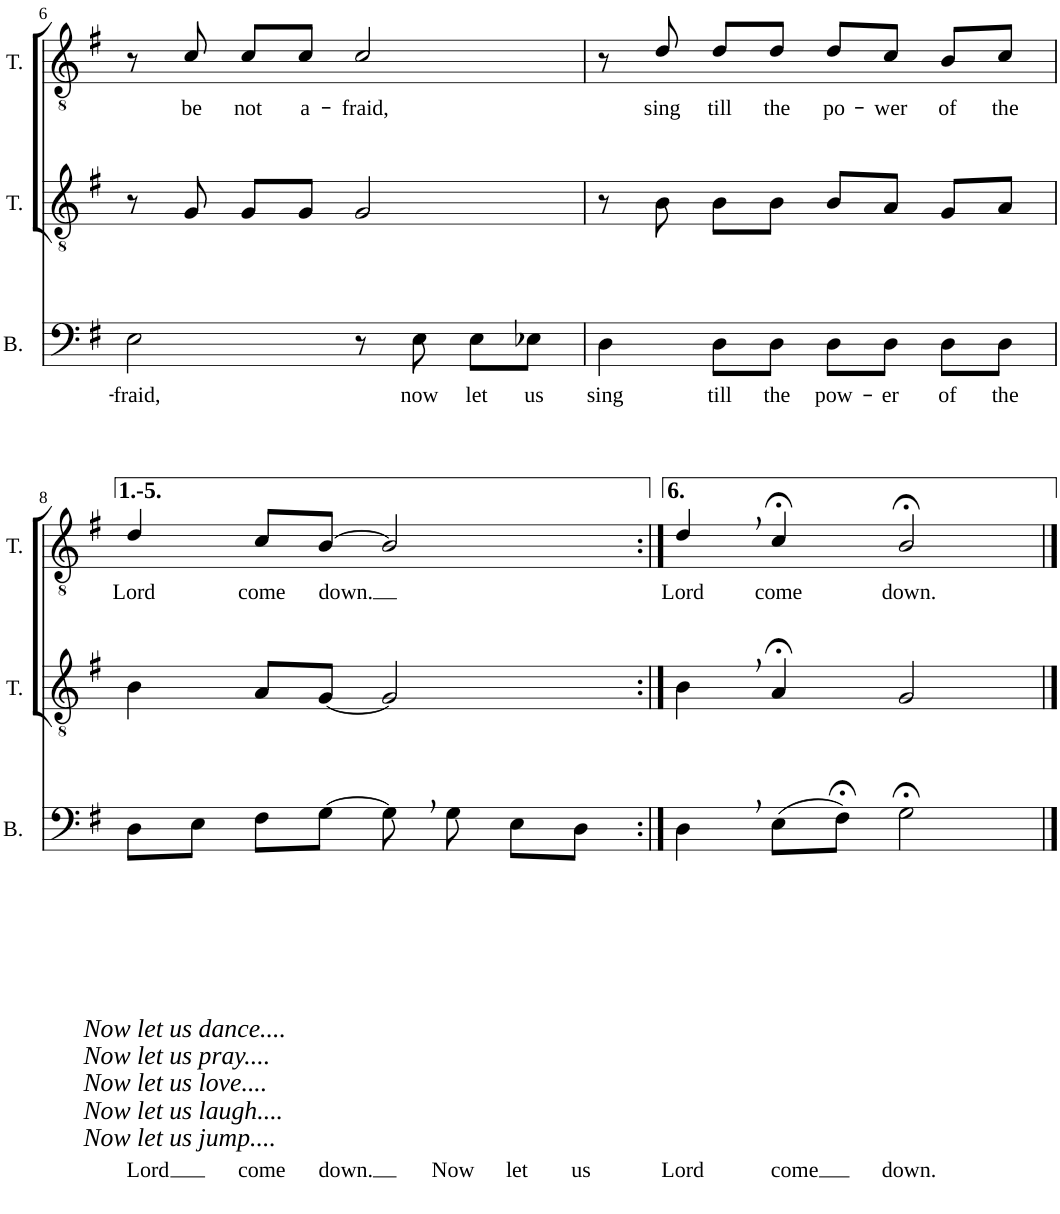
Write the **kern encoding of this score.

**kern	**text	**kern	**kern	**text
*part3	*part3	*part2	*part1	*part1
*staff3	*staff3	*staff2	*staff1	*staff1
*I"Bass	*	*I"Tenor	*I"Tenor	*
*I'B.	*	*I'T.	*I'T.	*
!!LO:PB:g=z
*clefF4	*	*clefGv2	*clefGv2	*
*k[f#]	*	*k[f#]	*k[f#]	*
*G:	*	*G:	*G:	*
*M4/4	*	*M4/4	*M4/4	*
=6	=6	=6	=6	=6
!	!LO:LY:b	!	!	!
2E\	-fraid,	8r	8r	.
!	!	!	!	!LO:LY:b
.	.	8G/	8c/	be
!	!	!	!	!LO:LY:b
.	.	8G/L	8c/L	not
!	!	!	!	!LO:LY:b
.	.	8G/J	8c/J	a-
!	!	!	!	!LO:LY:b
8r	.	2G/	2c/	-fraid,
!	!LO:LY:b	!	!	!
8E\	now	.	.	.
!	!LO:LY:b	!	!	!
8E\L	let	.	.	.
!	!LO:LY:b	!	!	!
8E-X\J	us	.	.	.
=7	=7	=7	=7	=7
!	!LO:LY:b	!	!	!
4D\	sing	8r	8r	.
!	!	!	!	!LO:LY:b
.	.	8B\	8d/	sing
!	!LO:LY:b	!	!	!LO:LY:b
8D\L	till	8B\L	8d/L	till
!	!LO:LY:b	!	!	!LO:LY:b
8D\J	the	8B\J	8d/J	the
!	!LO:LY:b	!	!	!LO:LY:b
8D\L	pow-	8B/L	8d/L	po-
!	!LO:LY:b	!	!	!LO:LY:b
8D\J	-er	8A/J	8c/J	-wer
!	!LO:LY:b	!	!	!LO:LY:b
8D\L	of	8G/L	8B/L	of
!	!LO:LY:b	!	!	!LO:LY:b
8D\J	the	8A/J	8c/J	the
!!LO:LB:g=z
=8	=8	=8	=8	=8
!LO:TX:b:i:t=Now let us dance....	!	!	!	!
!LO:TX:b:t=Now let us pray....	!	!	!	!
!LO:TX:b:t=Now let us love....	!	!	!	!
!LO:TX:b:t=Now let us laugh....	!	!	!	!
!LO:TX:b:t=Now let us jump....	!	!	!	!
!	!LO:LY:b	!	!	!LO:LY:b
8D\L	Lord	4B\	4d/	Lord
8E\J	.	.	.	.
!	!LO:LY:b	!	!	!LO:LY:b
8F#\L	come	8A/L	8c/L	come
!	!LO:LY:b	!	!	!LO:LY:b
[8G\J	down.	[8G/J	[>8B/J	down.
8G,\]	.	2G/]	2B/]	.
!	!LO:LY:b	!	!	!
8G\	Now	.	.	.
!	!LO:LY:b	!	!	!
8E\L	let	.	.	.
!	!LO:LY:b	!	!	!
8D\J	us	.	.	.
=9:|!	=9:|!	=9:|!	=9:|!	=9:|!
!	!LO:LY:b	!	!	!LO:LY:b
4D,\	Lord	4B,\	4d,/	Lord
!	!LO:LY:b	!	!	!LO:LY:b
(>8E\L	come	4A;</	4c;</	come
8F#;<\J)	.	.	.	.
!	!LO:LY:b	!	!	!LO:LY:b
2G;<\	down.	2G/	2B;</	down.
==	==	==	==	==
*-	*-	*-	*-	*-
